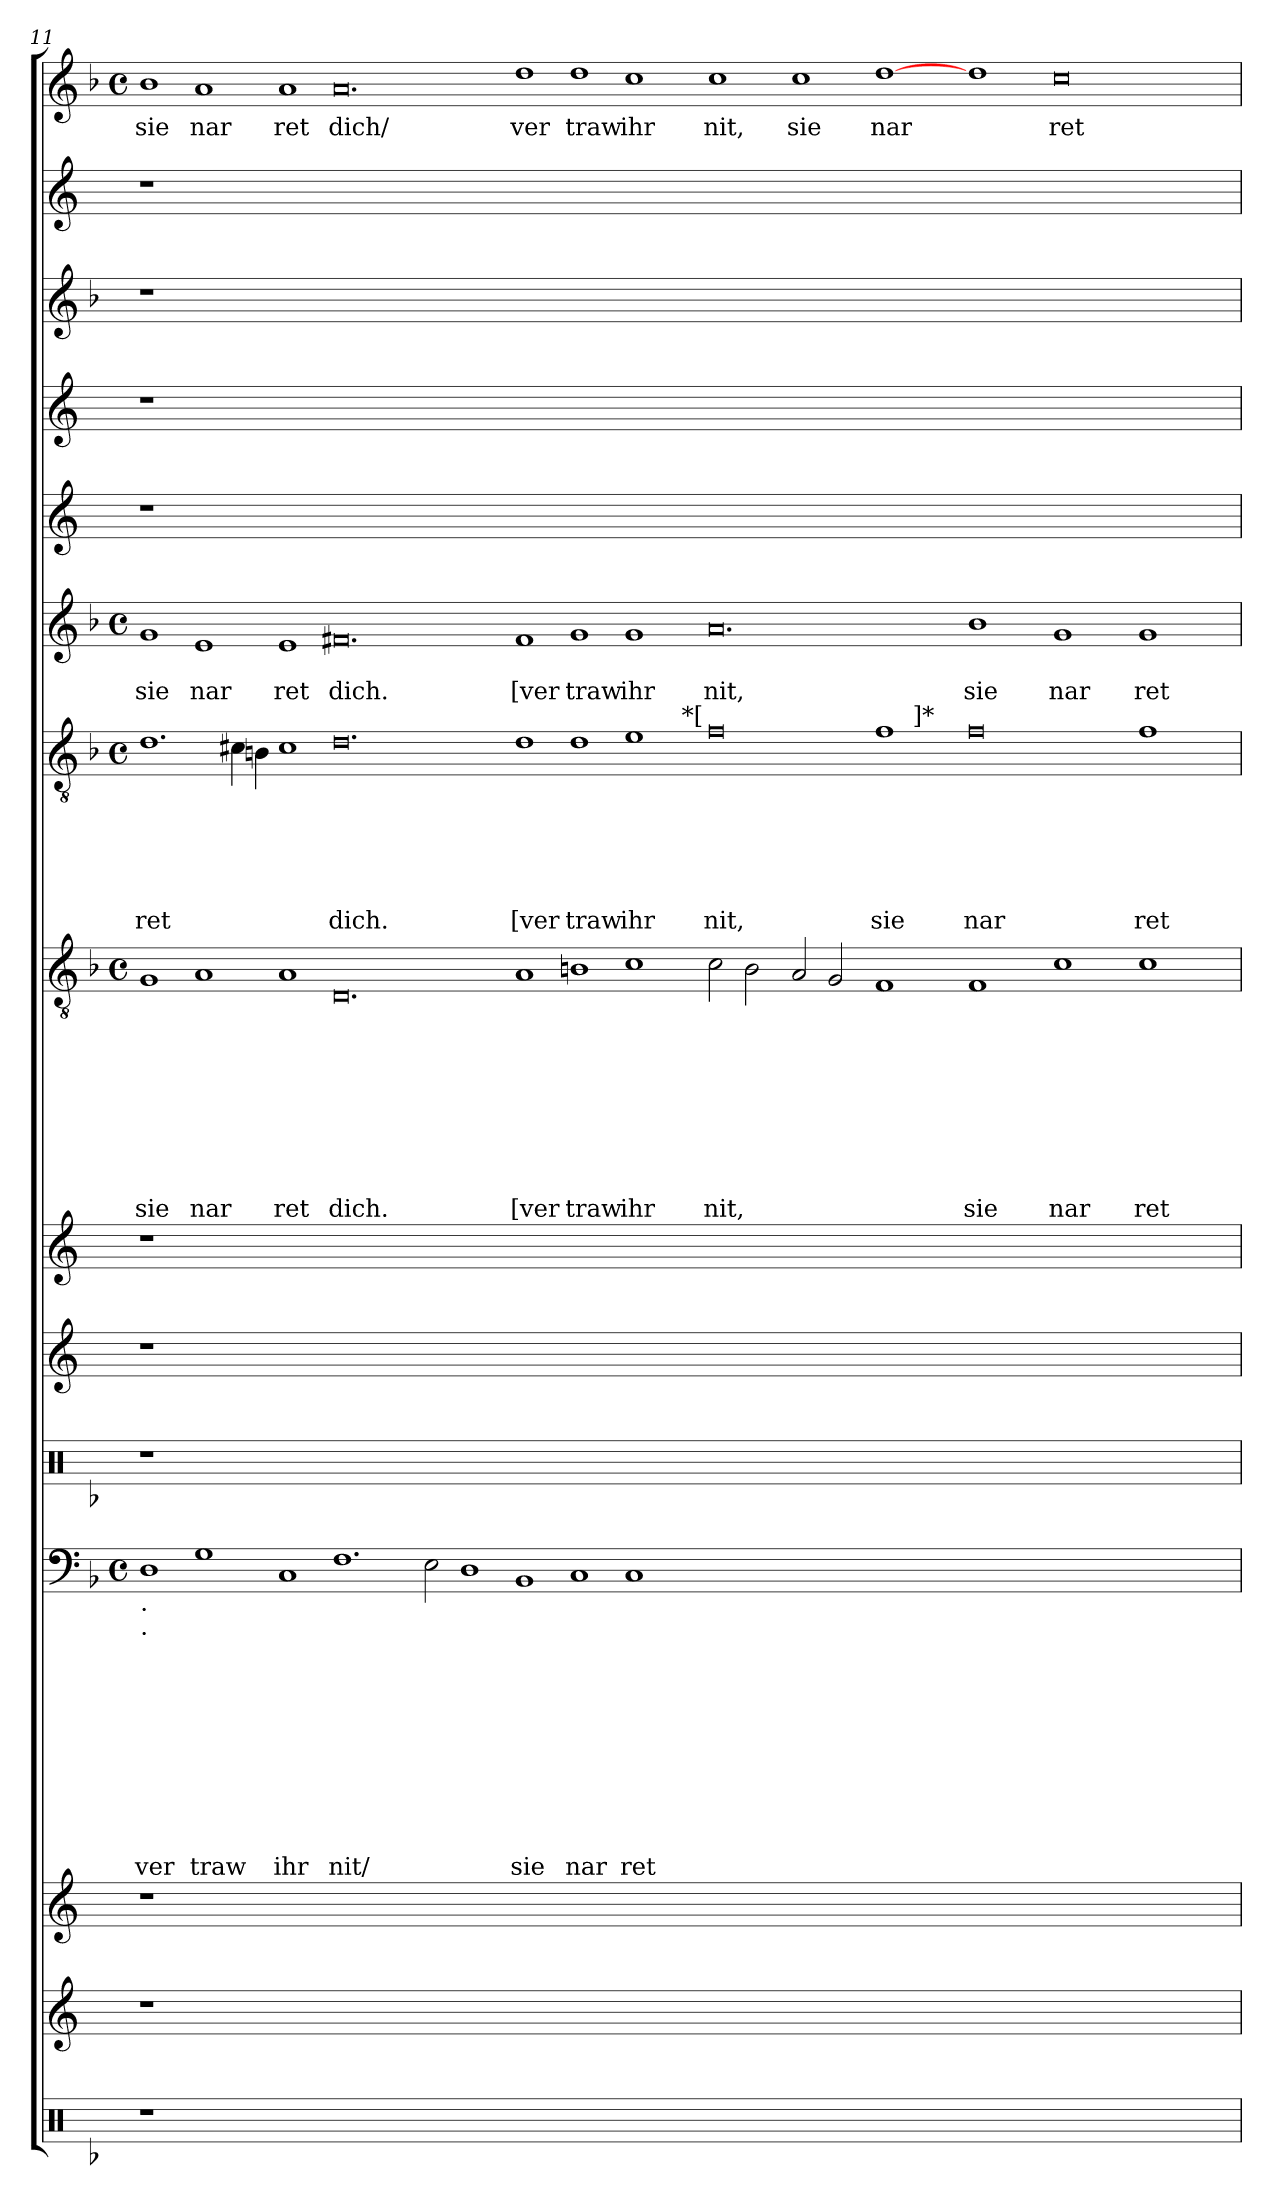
**kern	**kern	**kern	**kern	**text	**text	**text	**text	**text	**text	**text	**text	**text	**text	**kern	**kern	**kern	**kern	**text	**text	**text	**text	**text	**text	**text	**text	**text	**kern	**text	**text	**text	**text	**text	**text	**kern	**text	**text	**kern	**kern	**kern	**kern	**kern	**text
*part15	*part14	*part13	*part12	*part12	*part12	*part12	*part12	*part12	*part12	*part12	*part12	*part12	*part12	*part11	*part10	*part9	*part8	*part8	*part8	*part8	*part8	*part8	*part8	*part8	*part8	*part8	*part7	*part7	*part7	*part7	*part7	*part7	*part7	*part6	*part6	*part6	*part5	*part4	*part3	*part2	*part1	*part1
*staff15	*staff14	*staff13	*staff12	*staff12	*staff12	*staff12	*staff12	*staff12	*staff12	*staff12	*staff12	*staff12	*staff12	*staff11	*staff10	*staff9	*staff8	*staff8	*staff8	*staff8	*staff8	*staff8	*staff8	*staff8	*staff8	*staff8	*staff7	*staff7	*staff7	*staff7	*staff7	*staff7	*staff7	*staff6	*staff6	*staff6	*staff5	*staff4	*staff3	*staff2	*staff1	*staff1
!!LO:PB:g=z
*clefX	*clefG2	*clefG2	*clefF4	*	*	*	*	*	*	*	*	*	*	*clefX	*clefG2	*clefG2	*clefGv2	*	*	*	*	*	*	*	*	*	*clefGv2	*	*	*	*	*	*	*clefG2	*	*	*clefG2	*clefG2	*clefG2	*clefG2	*clefG2	*
*	*ITrd-3c-5	*ITrd-3c-5	*ITrd-3c-5	*	*	*	*	*	*	*	*	*	*	*	*ITrd-3c-5	*ITrd-3c-5	*ITrd-3c-5	*	*	*	*	*	*	*	*	*	*	*	*	*	*	*	*	*	*	*	*ITrd-3c-5	*ITrd-3c-5	*	*ITrd-3c-5	*	*
*k[b-]	*k[b-]	*k[b-]	*k[b-e-]	*	*	*	*	*	*	*	*	*	*	*k[b-]	*k[b-]	*k[b-]	*k[b-e-]	*	*	*	*	*	*	*	*	*	*k[b-]	*	*	*	*	*	*	*k[b-]	*	*	*k[b-]	*k[b-]	*k[b-]	*k[b-]	*k[b-]	*
*F:	*F:	*F:	*B-:	*	*	*	*	*	*	*	*	*	*	*F:	*F:	*F:	*B-:	*	*	*	*	*	*	*	*	*	*F:	*	*	*	*	*	*	*F:	*	*	*F:	*F:	*F:	*F:	*F:	*
*	*	*	*M4/4	*	*	*	*	*	*	*	*	*	*	*	*	*	*M4/4	*	*	*	*	*	*	*	*	*	*M4/4	*	*	*	*	*	*	*M4/4	*	*	*	*	*	*	*M4/4	*
*	*	*	*met(c)	*	*	*	*	*	*	*	*	*	*	*	*	*	*met(c)	*	*	*	*	*	*	*	*	*	*met(c)	*	*	*	*	*	*	*met(c)	*	*	*	*	*	*	*met(c)	*
=11	=11	=11	=11	=11	=11	=11	=11	=11	=11	=11	=11	=11	=11	=11	=11	=11	=11	=11	=11	=11	=11	=11	=11	=11	=11	=11	=11	=11	=11	=11	=11	=11	=11	=11	=11	=11	=11	=11	=11	=11	=11	=11
!	!	!	!LO:TX:b:t=.	!	!	!	!	!	!	!	!	!	!	!	!	!	!	!	!	!	!	!	!	!	!	!	!	!	!	!	!	!	!	!	!	!	!	!	!	!	!	!
!	!	!	!LO:TX:b:t=.	!	!	!	!	!	!	!	!	!	!	!	!	!	!	!	!	!	!	!	!	!	!	!	!	!	!	!	!	!	!	!	!	!	!	!	!	!	!	!
!	!	!	!	!	!	!	!	!	!	!	!	!	!LO:LY:b	!	!	!	!	!	!	!	!	!	!	!	!	!LO:LY:b	!	!	!	!	!	!	!LO:LY:b	!	!	!LO:LY:b	!	!	!	!	!	!LO:LY:b
*	*	*	*	*	*	*	*	*	*	*	*	*	*	*	*	*	*	*	*	*	*	*	*	*	*	*	*^	*	*	*	*	*	*	*	*	*	*	*	*	*	*	*
*	*	*	*	*	*	*	*	*	*	*	*	*	*	*	*	*	*	*	*	*	*	*	*	*	*	*	*	*^	*	*	*	*	*	*	*	*	*	*	*	*	*	*	*
1r	1r	1r	1G	.	.	.	.	.	.	.	.	.	ver	1r	1r	1r	1c	.	.	.	.	.	.	.	.	sie	1.d	1ryy	1ryy	.	.	.	.	.	ret	1g	.	sie	1r	1r	1r	1r	1b-	sie
!	!	!	!	!	!	!	!	!	!	!	!	!	!LO:LY:b	!	!	!	!	!	!	!	!	!	!	!	!	!LO:LY:b	!	!	!	!	!	!	!	!	!	!	!	!LO:LY:b	!	!	!	!	!	!LO:LY:b
1%14ryy	1%14ryy	1%14ryy	1c	.	.	.	.	.	.	.	.	.	traw	1%14ryy	1%14ryy	1%14ryy	1d	.	.	.	.	.	.	.	.	nar	.	1ryy	1ryy	.	.	.	.	.	.	1e	.	nar	1%14ryy	1%14ryy	1%14ryy	1%14ryy	1a	nar
.	.	.	.	.	.	.	.	.	.	.	.	.	.	.	.	.	.	.	.	.	.	.	.	.	.	.	4c#\	.	.	.	.	.	.	.	.	.	.	.	.	.	.	.	.	.
.	.	.	.	.	.	.	.	.	.	.	.	.	.	.	.	.	.	.	.	.	.	.	.	.	.	.	4B\	.	.	.	.	.	.	.	.	.	.	.	.	.	.	.	.	.
!	!	!	!	!	!	!	!	!	!	!	!	!	!LO:LY:b	!	!	!	!	!	!	!	!	!	!	!	!	!LO:LY:b	!	!	!	!	!	!	!	!	!	!	!	!LO:LY:b	!	!	!	!	!	!LO:LY:b
.	.	.	1F	.	.	.	.	.	.	.	.	.	ihr	.	.	.	1d	.	.	.	.	.	.	.	.	ret	1c#	1ryy	1ryy	.	.	.	.	.	.	1e	.	ret	.	.	.	.	1a	ret
!	!	!	!	!	!	!	!	!	!	!	!	!	!LO:LY:b	!	!	!	!	!	!	!	!	!	!	!	!	!LO:LY:b	!	!	!	!	!	!	!	!	!LO:LY:b	!	!	!LO:LY:b	!	!	!	!	!	!LO:LY:b
.	.	.	1.B-	.	.	.	.	.	.	.	.	.	nit/	.	.	.	0.G	.	.	.	.	.	.	.	.	dich.	0.d	1ryy	1ryy	.	.	.	.	.	dich.	0.f#X	.	dich.	.	.	.	.	0.a	dich/
.	.	.	.	.	.	.	.	.	.	.	.	.	.	.	.	.	.	.	.	.	.	.	.	.	.	.	.	1ryy	1ryy	.	.	.	.	.	.	.	.	.	.	.	.	.	.	.
.	.	.	2A\	.	.	.	.	.	.	.	.	.	.	.	.	.	.	.	.	.	.	.	.	.	.	.	.	.	.	.	.	.	.	.	.	.	.	.	.	.	.	.	.	.
.	.	.	1G	.	.	.	.	.	.	.	.	.	.	.	.	.	.	.	.	.	.	.	.	.	.	.	.	1ryy	1ryy	.	.	.	.	.	.	.	.	.	.	.	.	.	.	.
!	!	!	!	!	!	!	!	!	!	!	!	!	!LO:LY:b	!	!	!	!	!	!	!	!	!	!	!	!	!LO:LY:b	!	!	!	!	!	!	!	!	!LO:LY:b	!	!	!LO:LY:b	!	!	!	!	!	!LO:LY:b
.	.	.	1E-	.	.	.	.	.	.	.	.	.	sie	.	.	.	1d	.	.	.	.	.	.	.	.	[ver	1d	1ryy	1ryy	.	.	.	.	.	[ver	1f#	.	[ver	.	.	.	.	1dd	ver
!	!	!	!	!	!	!	!	!	!	!	!	!	!LO:LY:b	!	!	!	!	!	!	!	!	!	!	!	!	!LO:LY:b	!	!	!	!	!	!	!	!	!LO:LY:b	!	!	!LO:LY:b	!	!	!	!	!	!LO:LY:b
.	.	.	1F	.	.	.	.	.	.	.	.	.	nar	.	.	.	1en	.	.	.	.	.	.	.	.	traw	1d	1ryy	1ryy	.	.	.	.	.	traw	1g	.	traw	.	.	.	.	1dd	traw
!	!	!	!	!	!	!	!	!	!	!	!	!	!LO:LY:b	!	!	!	!	!	!	!	!	!	!	!	!	!LO:LY:b	!	!	!	!	!	!	!	!	!LO:LY:b	!	!	!LO:LY:b	!	!	!	!	!	!LO:LY:b
.	.	.	1F	.	.	.	.	.	.	.	.	.	ret	.	.	.	1f	.	.	.	.	.	.	.	.	ihr	1e	2ryy	1ryy	.	.	.	.	.	ihr	1g	.	ihr	.	.	.	.	1cc	ihr
.	.	.	.	.	.	.	.	.	.	.	.	.	.	.	.	.	.	.	.	.	.	.	.	.	.	.	.	8.ryy	.	.	.	.	.	.	.	.	.	.	.	.	.	.	.	.
!	!	!	!	!	!	!	!	!	!	!	!	!	!	!	!	!	!	!	!	!	!	!	!	!	!	!	!	!LO:TX:a:t=*[	!	!	!	!	!	!	!	!	!	!	!	!	!	!	!	!
.	.	.	.	.	.	.	.	.	.	.	.	.	.	.	.	.	.	.	.	.	.	.	.	.	.	.	.	1ryy	.	.	.	.	.	.	.	.	.	.	.	.	.	.	.	.
!	!	!	!	!	!	!	!	!	!	!	!	!	!	!	!	!	!	!	!	!	!	!	!	!	!	!LO:LY:b	!	!	!	!	!	!	!	!	!LO:LY:b	!	!	!LO:LY:b	!	!	!	!	!	!LO:LY:b
.	.	.	00.ryy	.	.	.	.	.	.	.	.	.	.	.	.	.	2f\	.	.	.	.	.	.	.	.	nit,	0f	.	1ryy	.	.	.	.	.	nit,	0.a	.	nit,	.	.	.	.	1cc	nit,
.	.	.	.	.	.	.	.	.	.	.	.	.	.	.	.	.	2e\	.	.	.	.	.	.	.	.	.	.	.	.	.	.	.	.	.	.	.	.	.	.	.	.	.	.	.
.	.	.	.	.	.	.	.	.	.	.	.	.	.	.	.	.	.	.	.	.	.	.	.	.	.	.	.	1ryy	.	.	.	.	.	.	.	.	.	.	.	.	.	.	.	.
!	!	!	!	!	!	!	!	!	!	!	!	!	!	!	!	!	!	!	!	!	!	!	!	!	!	!	!	!	!	!	!	!	!	!	!	!	!	!	!	!	!	!	!	!LO:LY:b
.	.	.	.	.	.	.	.	.	.	.	.	.	.	.	.	.	2d/	.	.	.	.	.	.	.	.	.	.	.	1ryy	.	.	.	.	.	.	.	.	.	.	.	.	.	1cc	sie
.	.	.	.	.	.	.	.	.	.	.	.	.	.	.	.	.	2c/	.	.	.	.	.	.	.	.	.	.	.	.	.	.	.	.	.	.	.	.	.	.	.	.	.	.	.
.	.	.	.	.	.	.	.	.	.	.	.	.	.	.	.	.	.	.	.	.	.	.	.	.	.	.	.	1ryy	.	.	.	.	.	.	.	.	.	.	.	.	.	.	.	.
!	!	!	!	!	!	!	!	!	!	!	!	!	!	!	!	!	!	!	!	!	!	!	!	!	!	!	!	!	!	!	!	!	!	!	!LO:LY:b	!	!	!	!	!	!	!	!	!LO:LY:b
.	.	.	.	.	.	.	.	.	.	.	.	.	.	.	.	.	1B-	.	.	.	.	.	.	.	.	.	1f	.	4ryy	.	.	.	.	.	sie	.	.	.	.	.	.	.	[>1dd	nar
.	.	.	.	.	.	.	.	.	.	.	.	.	.	.	.	.	.	.	.	.	.	.	.	.	.	.	.	.	16.ryy	.	.	.	.	.	.	.	.	.	.	.	.	.	.	.
!	!	!	!	!	!	!	!	!	!	!	!	!	!	!	!	!	!	!	!	!	!	!	!	!	!	!	!	!	!LO:TX:a:t=]*	!	!	!	!	!	!	!	!	!	!	!	!	!	!	!
.	.	.	.	.	.	.	.	.	.	.	.	.	.	.	.	.	.	.	.	.	.	.	.	.	.	.	.	.	1ryy	.	.	.	.	.	.	.	.	.	.	.	.	.	.	.
.	.	.	.	.	.	.	.	.	.	.	.	.	.	.	.	.	.	.	.	.	.	.	.	.	.	.	.	1ryy	.	.	.	.	.	.	.	.	.	.	.	.	.	.	.	.
!	!	!	!	!	!	!	!	!	!	!	!	!	!	!	!	!	!	!	!	!	!	!	!	!	!	!LO:LY:b	!	!	!	!	!	!	!	!	!LO:LY:b	!	!	!LO:LY:b	!	!	!	!	!	!
.	.	.	.	.	.	.	.	.	.	.	.	.	.	.	.	.	1B-	.	.	.	.	.	.	.	.	sie	0f	.	.	.	.	.	.	.	nar	1b-	.	sie	.	.	.	.	1dd	.
.	.	.	.	.	.	.	.	.	.	.	.	.	.	.	.	.	.	.	.	.	.	.	.	.	.	.	.	.	1ryy	.	.	.	.	.	.	.	.	.	.	.	.	.	.	.
.	.	.	.	.	.	.	.	.	.	.	.	.	.	.	.	.	.	.	.	.	.	.	.	.	.	.	.	1ryy	.	.	.	.	.	.	.	.	.	.	.	.	.	.	.	.
!	!	!	!	!	!	!	!	!	!	!	!	!	!	!	!	!	!	!	!	!	!	!	!	!	!	!LO:LY:b	!	!	!	!	!	!	!	!	!	!	!	!LO:LY:b	!	!	!	!	!	!LO:LY:b
.	.	.	.	.	.	.	.	.	.	.	.	.	.	.	.	.	1f	.	.	.	.	.	.	.	.	nar	.	.	.	.	.	.	.	.	.	1g	.	nar	.	.	.	.	0cc	ret
.	.	.	.	.	.	.	.	.	.	.	.	.	.	.	.	.	.	.	.	.	.	.	.	.	.	.	.	.	1ryy	.	.	.	.	.	.	.	.	.	.	.	.	.	.	.
.	.	.	.	.	.	.	.	.	.	.	.	.	.	.	.	.	.	.	.	.	.	.	.	.	.	.	.	1ryy	.	.	.	.	.	.	.	.	.	.	.	.	.	.	.	.
!	!	!	!	!	!	!	!	!	!	!	!	!	!	!	!	!	!	!	!	!	!	!	!	!	!	!LO:LY:b	!	!	!	!	!	!	!	!	!LO:LY:b	!	!	!LO:LY:b	!	!	!	!	!	!
.	.	.	.	.	.	.	.	.	.	.	.	.	.	.	.	.	1f	.	.	.	.	.	.	.	.	ret	1f	.	.	.	.	.	.	.	ret	1g	.	ret	.	.	.	.	.	.
.	.	.	.	.	.	.	.	.	.	.	.	.	.	.	.	.	.	.	.	.	.	.	.	.	.	.	.	.	2ryy	.	.	.	.	.	.	.	.	.	.	.	.	.	.	.
.	.	.	.	.	.	.	.	.	.	.	.	.	.	.	.	.	.	.	.	.	.	.	.	.	.	.	.	4ryy	.	.	.	.	.	.	.	.	.	.	.	.	.	.	.	.
.	.	.	.	.	.	.	.	.	.	.	.	.	.	.	.	.	.	.	.	.	.	.	.	.	.	.	.	.	8ryy	.	.	.	.	.	.	.	.	.	.	.	.	.	.	.
.	.	.	.	.	.	.	.	.	.	.	.	.	.	.	.	.	.	.	.	.	.	.	.	.	.	.	.	16ryy	.	.	.	.	.	.	.	.	.	.	.	.	.	.	.	.
.	.	.	.	.	.	.	.	.	.	.	.	.	.	.	.	.	.	.	.	.	.	.	.	.	.	.	.	.	32ryy	.	.	.	.	.	.	.	.	.	.	.	.	.	.	.
*	*	*	*	*	*	*	*	*	*	*	*	*	*	*	*	*	*	*	*	*	*	*	*	*	*	*	*v	*v	*v	*	*	*	*	*	*	*	*	*	*	*	*	*	*	*
=	=	=	=	=	=	=	=	=	=	=	=	=	=	=	=	=	=	=	=	=	=	=	=	=	=	=	=	=	=	=	=	=	=	=	=	=	=	=	=	=	=	=
*-	*-	*-	*-	*-	*-	*-	*-	*-	*-	*-	*-	*-	*-	*-	*-	*-	*-	*-	*-	*-	*-	*-	*-	*-	*-	*-	*-	*-	*-	*-	*-	*-	*-	*-	*-	*-	*-	*-	*-	*-	*-	*-
